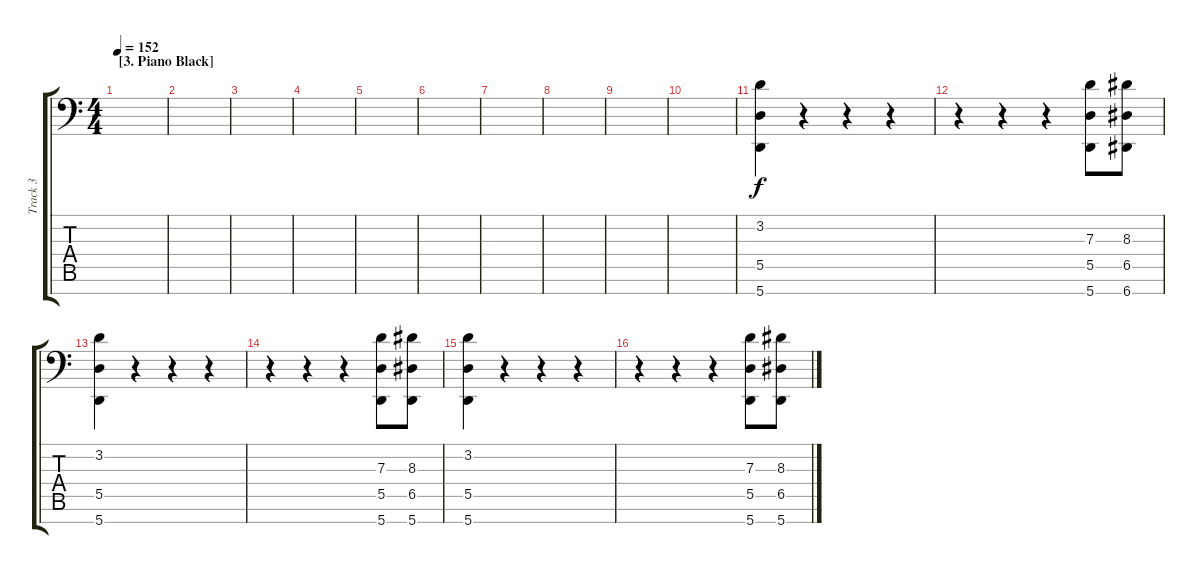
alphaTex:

\track ("Track 3" "Track 3") {instrument brasssection}
\staff {score tabs}
\tuning (E4 B3 G3 D3 A2 E2 A1) {hide}
\ts (4 4)
\section ("" "[3. Piano Black]")
\tempo 152
\clef f4
\ks c
|
|
|
|
|
|
|
|
|
|
(3.2 5.5 5.7).4{dy f} r.4 r.4 r.4 |
r.4 r.4 r.4 (7.3 5.5 5.7).8 (8.3 6.5 6.7).8 |
(3.2 5.5 5.7).4 r.4 r.4 r.4 |
r.4 r.4 r.4 (7.3 5.5 5.7).8 (8.3 6.5 5.7).8 |
(3.2 5.5 5.7).4 r.4 r.4 r.4 |
r.4 r.4 r.4 (7.3 5.5 5.7).8 (8.3 6.5 5.7).8
